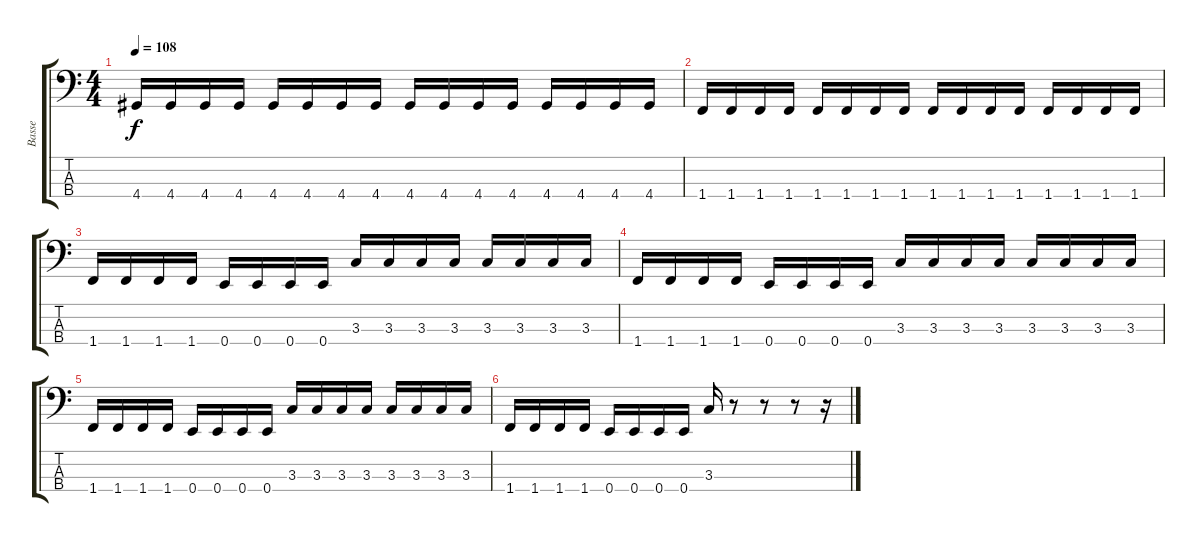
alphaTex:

\track ("Basse" "Basse") {instrument electricbassfinger}
\staff {score tabs}
\tuning (G2 D2 A1 E1) {hide}
\ts (4 4)
\tempo 108
\clef f4
\ks c
4.4.16{dy f} 4.4.16 4.4.16 4.4.16 4.4.16 4.4.16 4.4.16 4.4.16 4.4.16 4.4.16 4.4.16 4.4.16 4.4.16 4.4.16 4.4.16 4.4.16 |
1.4.16 1.4.16 1.4.16 1.4.16 1.4.16 1.4.16 1.4.16 1.4.16 1.4.16 1.4.16 1.4.16 1.4.16 1.4.16 1.4.16 1.4.16 1.4.16 |
1.4.16 1.4.16 1.4.16 1.4.16 0.4.16 0.4.16 0.4.16 0.4.16 3.3.16 3.3.16 3.3.16 3.3.16 3.3.16 3.3.16 3.3.16 3.3.16 |
1.4.16 1.4.16 1.4.16 1.4.16 0.4.16 0.4.16 0.4.16 0.4.16 3.3.16 3.3.16 3.3.16 3.3.16 3.3.16 3.3.16 3.3.16 3.3.16 |
1.4.16 1.4.16 1.4.16 1.4.16 0.4.16 0.4.16 0.4.16 0.4.16 3.3.16 3.3.16 3.3.16 3.3.16 3.3.16 3.3.16 3.3.16 3.3.16 |
1.4.16 1.4.16 1.4.16 1.4.16 0.4.16 0.4.16 0.4.16 0.4.16 3.3.16 r.8 r.8 r.8 r.16
